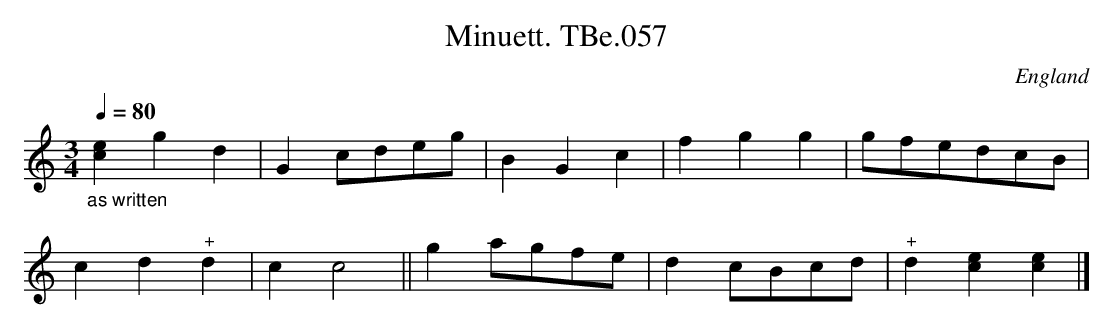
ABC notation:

X:1
T:Minuett. TBe.057
L:1/4
M:3/4
O:England
Q:1/4=80
K:C major
"_as written"[ec] gd | G c/d/e/g/ | BGc | fgg | g/f/e/d/c/B/ |!
cd"^+"d | c c2 ||\
g a/g/f/e/ | d c/B/c/d/ | "^+"d [ec] [ec] |]
